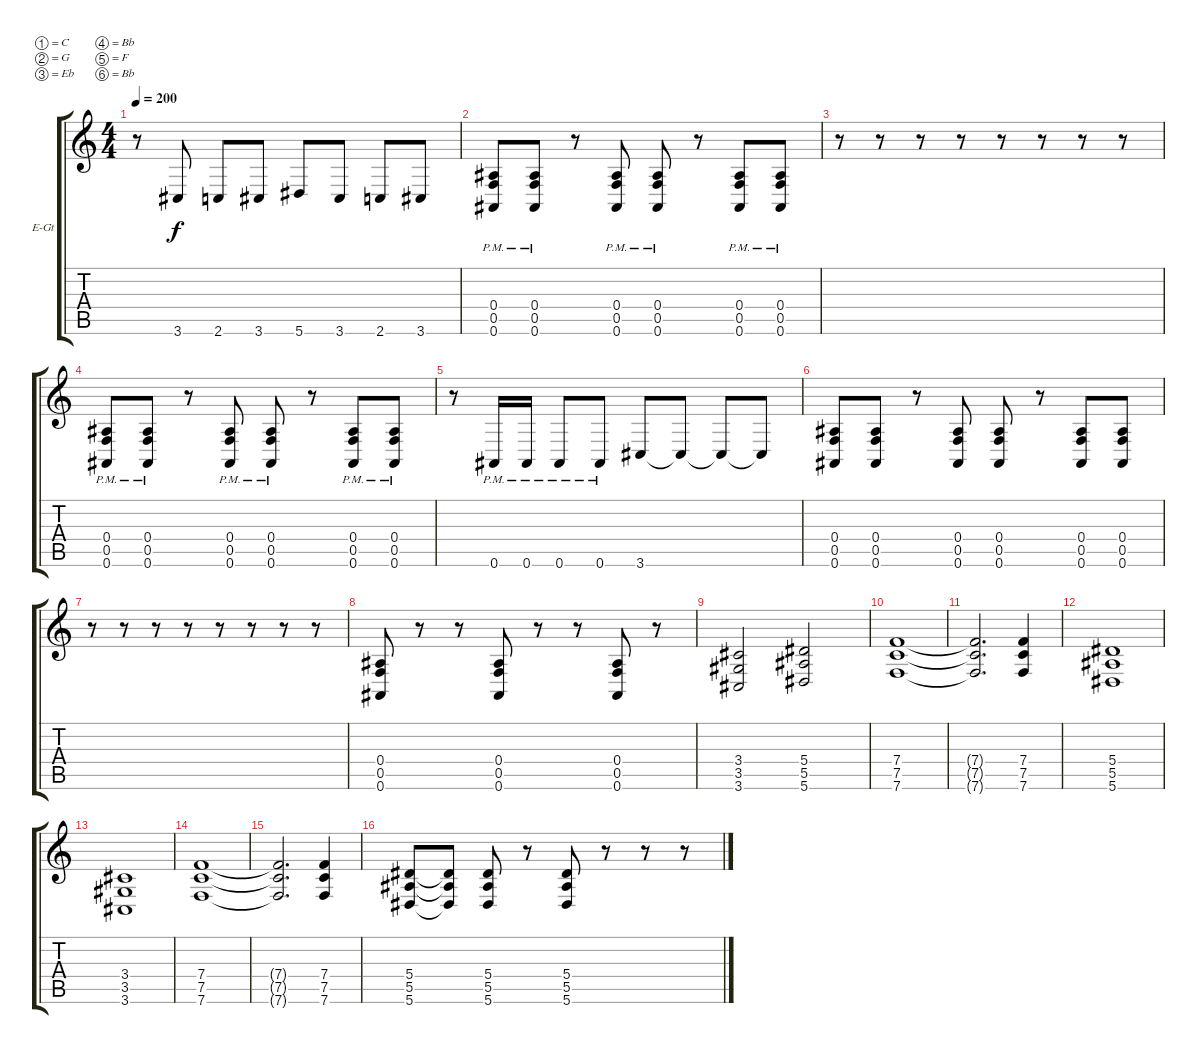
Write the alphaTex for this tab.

\defaultSystemsLayout 4
\bracketExtendMode groupsimilarinstruments
\firstSystemTrackNameOrientation horizontal
\otherSystemsTrackNameOrientation horizontal
\track ("Electric Guitar L" "E-Gt") {instrument distortionguitar}
\staff {score tabs}
\tuning (C4 G3 Eb3 Bb2 F2 Bb1)
\ts (4 4)
\tempo 200
\clef g2
\ks c
r.8{dy f} 3.6.8 2.6.8 3.6.8 5.6.8 3.6.8 2.6.8 3.6.8 |
(0.4{pm} 0.5{pm} 0.6{pm}).8 (0.4{pm} 0.5{pm} 0.6{pm}).8 r.8 (0.4{pm} 0.5{pm} 0.6{pm}).8 (0.4{pm} 0.5{pm} 0.6{pm}).8 r.8 (0.4{pm} 0.5{pm} 0.6{pm}).8 (0.4{pm} 0.5{pm} 0.6{pm}).8 |
r.8 r.8 r.8 r.8 r.8 r.8 r.8 r.8 |
(0.4{pm} 0.5{pm} 0.6{pm}).8 (0.4{pm} 0.5{pm} 0.6{pm}).8 r.8 (0.4{pm} 0.5{pm} 0.6{pm}).8 (0.4{pm} 0.5{pm} 0.6{pm}).8 r.8 (0.4{pm} 0.5{pm} 0.6{pm}).8 (0.4{pm} 0.5{pm} 0.6{pm}).8 |
r.8 0.6{pm}.16 0.6{pm}.16 0.6{pm}.8 0.6{pm}.8 3.6.8 3.6{t}.8 3.6{t}.8 3.6{t}.8 |
(0.4 0.5 0.6).8 (0.4 0.5 0.6).8 r.8 (0.4 0.5 0.6).8 (0.4 0.5 0.6).8 r.8 (0.4 0.5 0.6).8 (0.4 0.5 0.6).8 |
r.8 r.8 r.8 r.8 r.8 r.8 r.8 r.8 |
(0.4 0.5 0.6).8 r.8 r.8 (0.4 0.5 0.6).8 r.8 r.8 (0.4 0.5 0.6).8 r.8 |
(3.4 3.5 3.6).2 (5.4 5.5 5.6).2 |
(7.4 7.5 7.6).1 |
(7.4{t} 7.5{t} 7.6{t}).2{d} (7.4 7.5 7.6).4 |
(5.4 5.5 5.6).1 |
(3.4 3.5 3.6).1 |
(7.4 7.5 7.6).1 |
(7.4{t} 7.5{t} 7.6{t}).2{d} (7.4 7.5 7.6).4 |
(5.4 5.5 5.6).8 (5.4{t} 5.5{t} 5.6{t}).8 (5.4 5.5 5.6).8 r.8 (5.4 5.5 5.6).8 r.8 r.8 r.8
